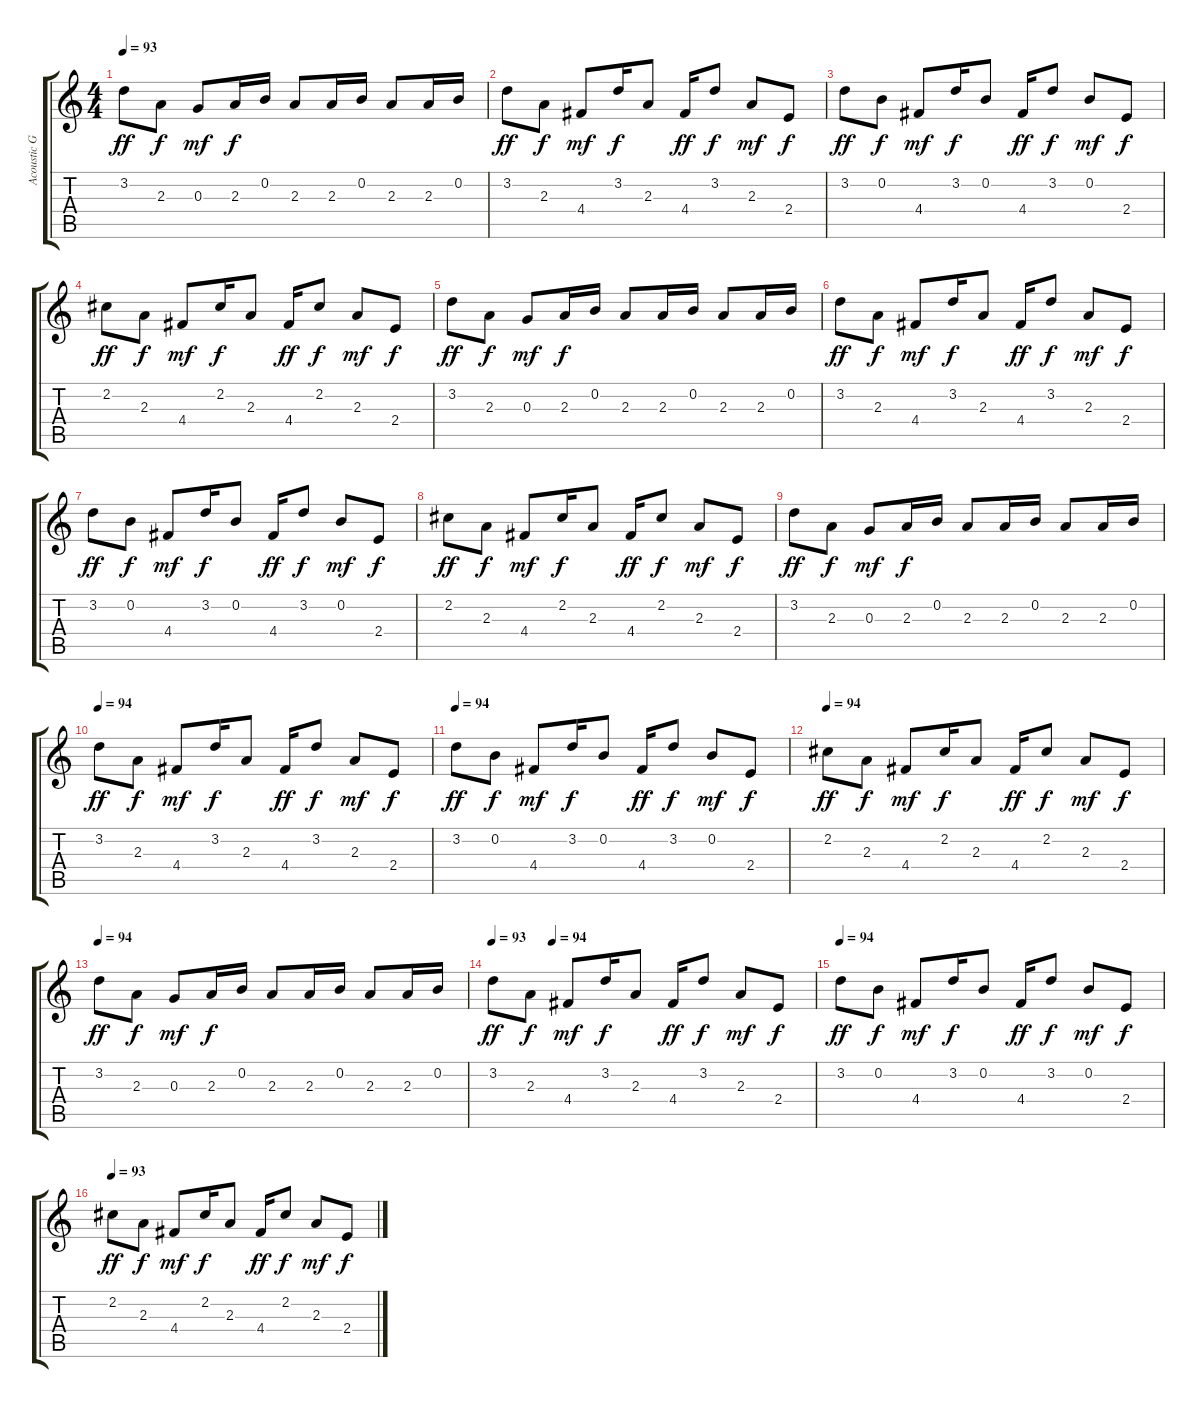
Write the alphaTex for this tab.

\track ("Acoustic Guitar" "Acoustic G") {instrument acousticguitarsteel}
\staff {score tabs}
\tuning (E4 B3 G3 D3 A2 E2) {hide}
\ts (4 4)
\tempo 93
\clef g2
\ks c
3.2.8{dy ff} 2.3.8{dy f} 0.3.8{dy mf} 2.3.16{dy f} 0.2.16 2.3.8 2.3.16 0.2.16 2.3.8 2.3.16 0.2.16 |
3.2.8{dy ff} 2.3.8{dy f} 4.4.8{dy mf} 3.2.16{dy f} 2.3.8 4.4.16{dy ff} 3.2.8{dy f} 2.3.8{dy mf} 2.4.8{dy f} |
3.2.8{dy ff} 0.2.8{dy f} 4.4.8{dy mf} 3.2.16{dy f} 0.2.8 4.4.16{dy ff} 3.2.8{dy f} 0.2.8{dy mf} 2.4.8{dy f} |
2.2.8{dy ff} 2.3.8{dy f} 4.4.8{dy mf} 2.2.16{dy f} 2.3.8 4.4.16{dy ff} 2.2.8{dy f} 2.3.8{dy mf} 2.4.8{dy f} |
3.2.8{dy ff} 2.3.8{dy f} 0.3.8{dy mf} 2.3.16{dy f} 0.2.16 2.3.8 2.3.16 0.2.16 2.3.8 2.3.16 0.2.16 |
3.2.8{dy ff} 2.3.8{dy f} 4.4.8{dy mf} 3.2.16{dy f} 2.3.8 4.4.16{dy ff} 3.2.8{dy f} 2.3.8{dy mf} 2.4.8{dy f} |
3.2.8{dy ff} 0.2.8{dy f} 4.4.8{dy mf} 3.2.16{dy f} 0.2.8 4.4.16{dy ff} 3.2.8{dy f} 0.2.8{dy mf} 2.4.8{dy f} |
2.2.8{dy ff} 2.3.8{dy f} 4.4.8{dy mf} 2.2.16{dy f} 2.3.8 4.4.16{dy ff} 2.2.8{dy f} 2.3.8{dy mf} 2.4.8{dy f} |
3.2.8{dy ff} 2.3.8{dy f} 0.3.8{dy mf} 2.3.16{dy f} 0.2.16 2.3.8 2.3.16 0.2.16 2.3.8 2.3.16 0.2.16 |
\tempo 94
3.2.8{dy ff} 2.3.8{dy f} 4.4.8{dy mf} 3.2.16{dy f} 2.3.8 4.4.16{dy ff} 3.2.8{dy f} 2.3.8{dy mf} 2.4.8{dy f} |
\tempo 94
3.2.8{dy ff} 0.2.8{dy f} 4.4.8{dy mf} 3.2.16{dy f} 0.2.8 4.4.16{dy ff} 3.2.8{dy f} 0.2.8{dy mf} 2.4.8{dy f} |
\tempo 94
2.2.8{dy ff} 2.3.8{dy f} 4.4.8{dy mf} 2.2.16{dy f} 2.3.8 4.4.16{dy ff} 2.2.8{dy f} 2.3.8{dy mf} 2.4.8{dy f} |
\tempo 94
3.2.8{dy ff} 2.3.8{dy f} 0.3.8{dy mf} 2.3.16{dy f} 0.2.16 2.3.8 2.3.16 0.2.16 2.3.8 2.3.16 0.2.16 |
\tempo 93
\tempo (94 0.1875)
3.2.8{dy ff} 2.3.8{dy f} 4.4.8{dy mf} 3.2.16{dy f} 2.3.8 4.4.16{dy ff} 3.2.8{dy f} 2.3.8{dy mf} 2.4.8{dy f} |
\tempo 94
3.2.8{dy ff} 0.2.8{dy f} 4.4.8{dy mf} 3.2.16{dy f} 0.2.8 4.4.16{dy ff} 3.2.8{dy f} 0.2.8{dy mf} 2.4.8{dy f} |
\tempo 93
2.2.8{dy ff} 2.3.8{dy f} 4.4.8{dy mf} 2.2.16{dy f} 2.3.8 4.4.16{dy ff} 2.2.8{dy f} 2.3.8{dy mf} 2.4.8{dy f}
